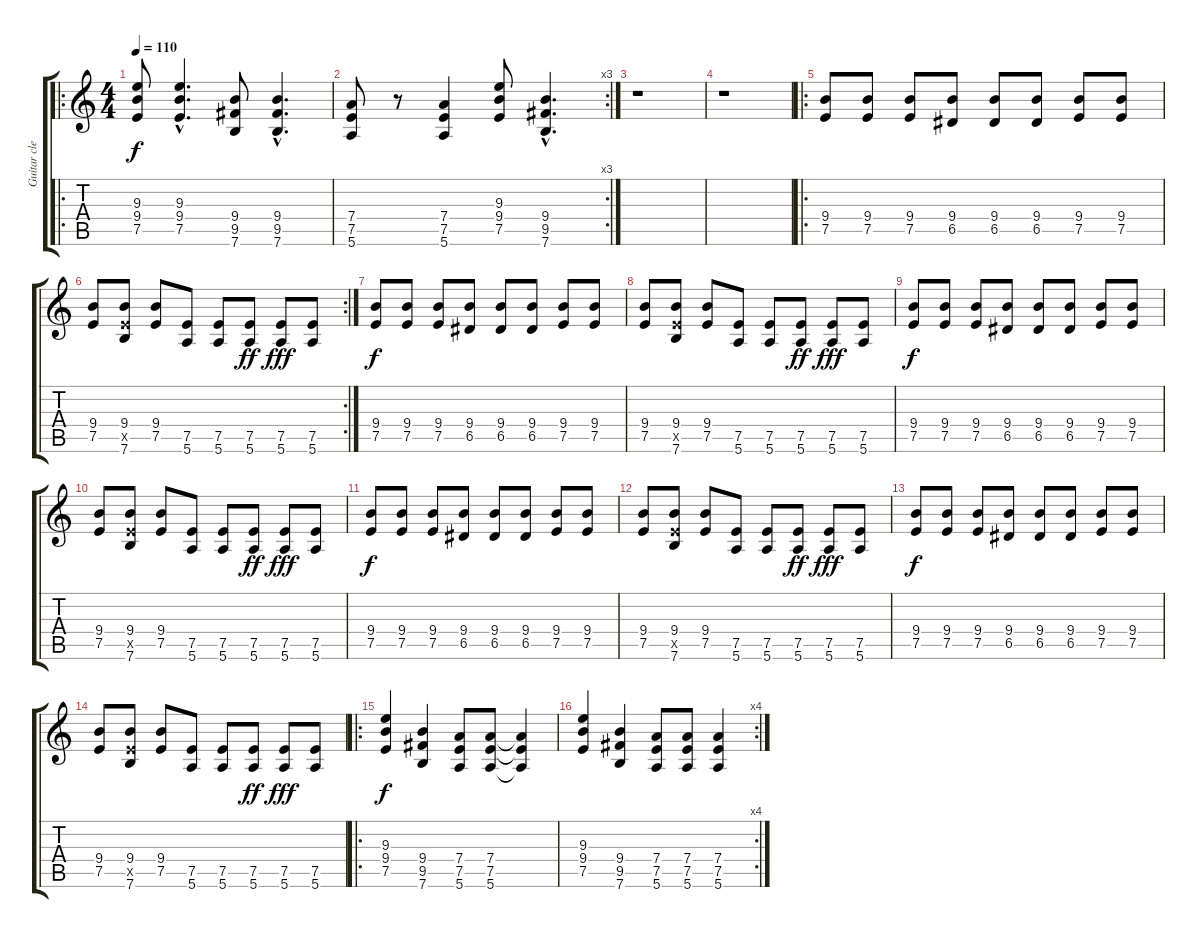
\track ("Guitar clean" "Guitar cle") {instrument acousticguitarsteel}
\staff {score tabs}
\tuning (E4 B3 G3 D3 A2 E2) {hide}
\ro
\ts (4 4)
\tempo 110
\clef g2
\ks c
(9.3 9.4 7.5).8{dy f} (9.3{hac} 9.4{hac} 7.5{hac}).4{d} (9.4 9.5 7.6).8 (9.4{hac} 9.5{hac} 7.6{hac}).4{d} |
\rc 3
(7.4 7.5 5.6).8 r.8 (7.4 7.5 5.6).4 (9.3 9.4 7.5).8 (9.4{hac} 9.5{hac} 7.6{hac}).4{d} |
r.1 |
r.1 |
\ro
(9.4 7.5).8 (9.4 7.5).8 (9.4 7.5).8 (9.4 6.5).8 (9.4 6.5).8 (9.4 6.5).8 (9.4 7.5).8 (9.4 7.5).8 |
\rc 2
(9.4 7.5).8 (9.4 7.5{x} 7.6).8 (9.4 7.5).8 (7.5 5.6).8 (7.5 5.6).8 (7.5 5.6).8{dy ff} (7.5 5.6).8{dy fff} (7.5 5.6).8 |
(9.4 7.5).8{dy f} (9.4 7.5).8 (9.4 7.5).8 (9.4 6.5).8 (9.4 6.5).8 (9.4 6.5).8 (9.4 7.5).8 (9.4 7.5).8 |
(9.4 7.5).8 (9.4 7.5{x} 7.6).8 (9.4 7.5).8 (7.5 5.6).8 (7.5 5.6).8 (7.5 5.6).8{dy ff} (7.5 5.6).8{dy fff} (7.5 5.6).8 |
(9.4 7.5).8{dy f} (9.4 7.5).8 (9.4 7.5).8 (9.4 6.5).8 (9.4 6.5).8 (9.4 6.5).8 (9.4 7.5).8 (9.4 7.5).8 |
(9.4 7.5).8 (9.4 7.5{x} 7.6).8 (9.4 7.5).8 (7.5 5.6).8 (7.5 5.6).8 (7.5 5.6).8{dy ff} (7.5 5.6).8{dy fff} (7.5 5.6).8 |
(9.4 7.5).8{dy f} (9.4 7.5).8 (9.4 7.5).8 (9.4 6.5).8 (9.4 6.5).8 (9.4 6.5).8 (9.4 7.5).8 (9.4 7.5).8 |
(9.4 7.5).8 (9.4 7.5{x} 7.6).8 (9.4 7.5).8 (7.5 5.6).8 (7.5 5.6).8 (7.5 5.6).8{dy ff} (7.5 5.6).8{dy fff} (7.5 5.6).8 |
(9.4 7.5).8{dy f} (9.4 7.5).8 (9.4 7.5).8 (9.4 6.5).8 (9.4 6.5).8 (9.4 6.5).8 (9.4 7.5).8 (9.4 7.5).8 |
(9.4 7.5).8 (9.4 7.5{x} 7.6).8 (9.4 7.5).8 (7.5 5.6).8 (7.5 5.6).8 (7.5 5.6).8{dy ff} (7.5 5.6).8{dy fff} (7.5 5.6).8 |
\ro
(9.3 9.4 7.5).4{dy f} (9.4 9.5 7.6).4 (7.4 7.5 5.6).8 (7.4 7.5 5.6).8 (7.4{t} 7.5{t} 5.6{t}).4 |
\rc 4
(9.3 9.4 7.5).4 (9.4 9.5 7.6).4 (7.4 7.5 5.6).8 (7.4 7.5 5.6).8 (7.4 7.5 5.6).4
